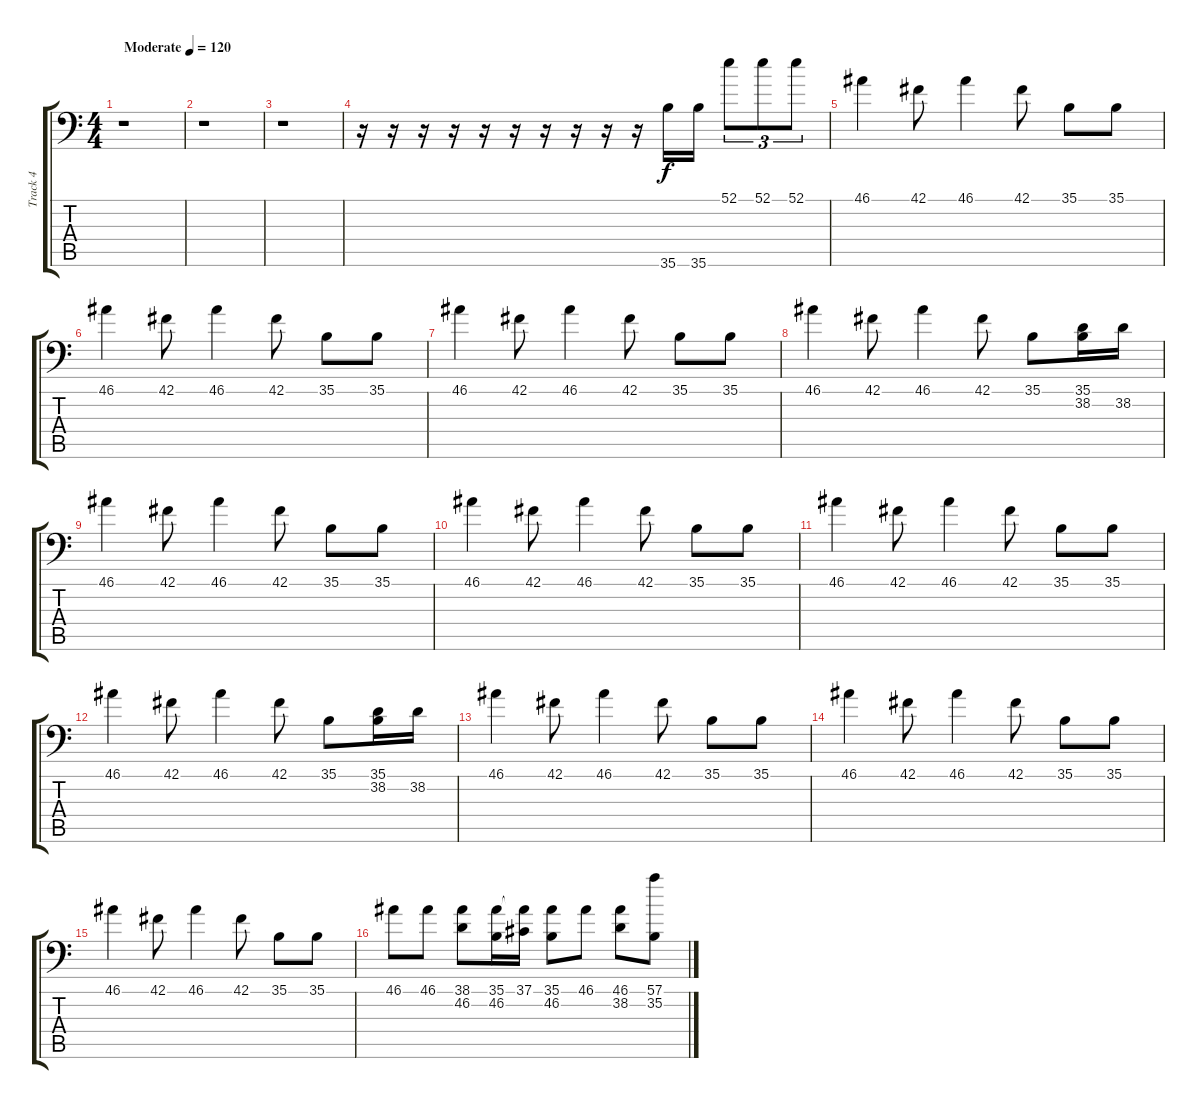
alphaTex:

\track ("Track 4" "Track 4") {instrument acousticgrandpiano}
\staff {score tabs}
\tuning (C-1 C-1 C-1 C-1 C-1 C-1) {hide}
\ts (4 4)
\tempo (120 "Moderate")
\clef f4
\ks c
r.1{dy f instrument acousticgrandpiano} |
r.1 |
r.1 |
r.16 r.16 r.16 r.16 r.16 r.16 r.16 r.16 r.16 r.16 35.6.16 35.6.16 52.1.8{tu (3 2)} 52.1.8{tu (3 2)} 52.1.8{tu (3 2)} |
46.1.4 42.1.8 46.1.4 42.1.8 35.1.8 35.1.8 |
46.1.4 42.1.8 46.1.4 42.1.8 35.1.8 35.1.8 |
46.1.4 42.1.8 46.1.4 42.1.8 35.1.8 35.1.8 |
46.1.4 42.1.8 46.1.4 42.1.8 35.1.8 (35.1 38.2).16 38.2.16 |
46.1.4 42.1.8 46.1.4 42.1.8 35.1.8 35.1.8 |
46.1.4 42.1.8 46.1.4 42.1.8 35.1.8 35.1.8 |
46.1.4 42.1.8 46.1.4 42.1.8 35.1.8 35.1.8 |
46.1.4 42.1.8 46.1.4 42.1.8 35.1.8 (35.1 38.2).16 38.2.16 |
46.1.4 42.1.8 46.1.4 42.1.8 35.1.8 35.1.8 |
46.1.4 42.1.8 46.1.4 42.1.8 35.1.8 35.1.8 |
46.1.4 42.1.8 46.1.4 42.1.8 35.1.8 35.1.8 |
46.1.8 46.1.8 (38.1 46.2).8 (35.1 46.2).16 (37.1 46.2{t}).16 (35.1 46.2).8 46.1.8 (46.1 38.2).8 (57.1 35.2).8
